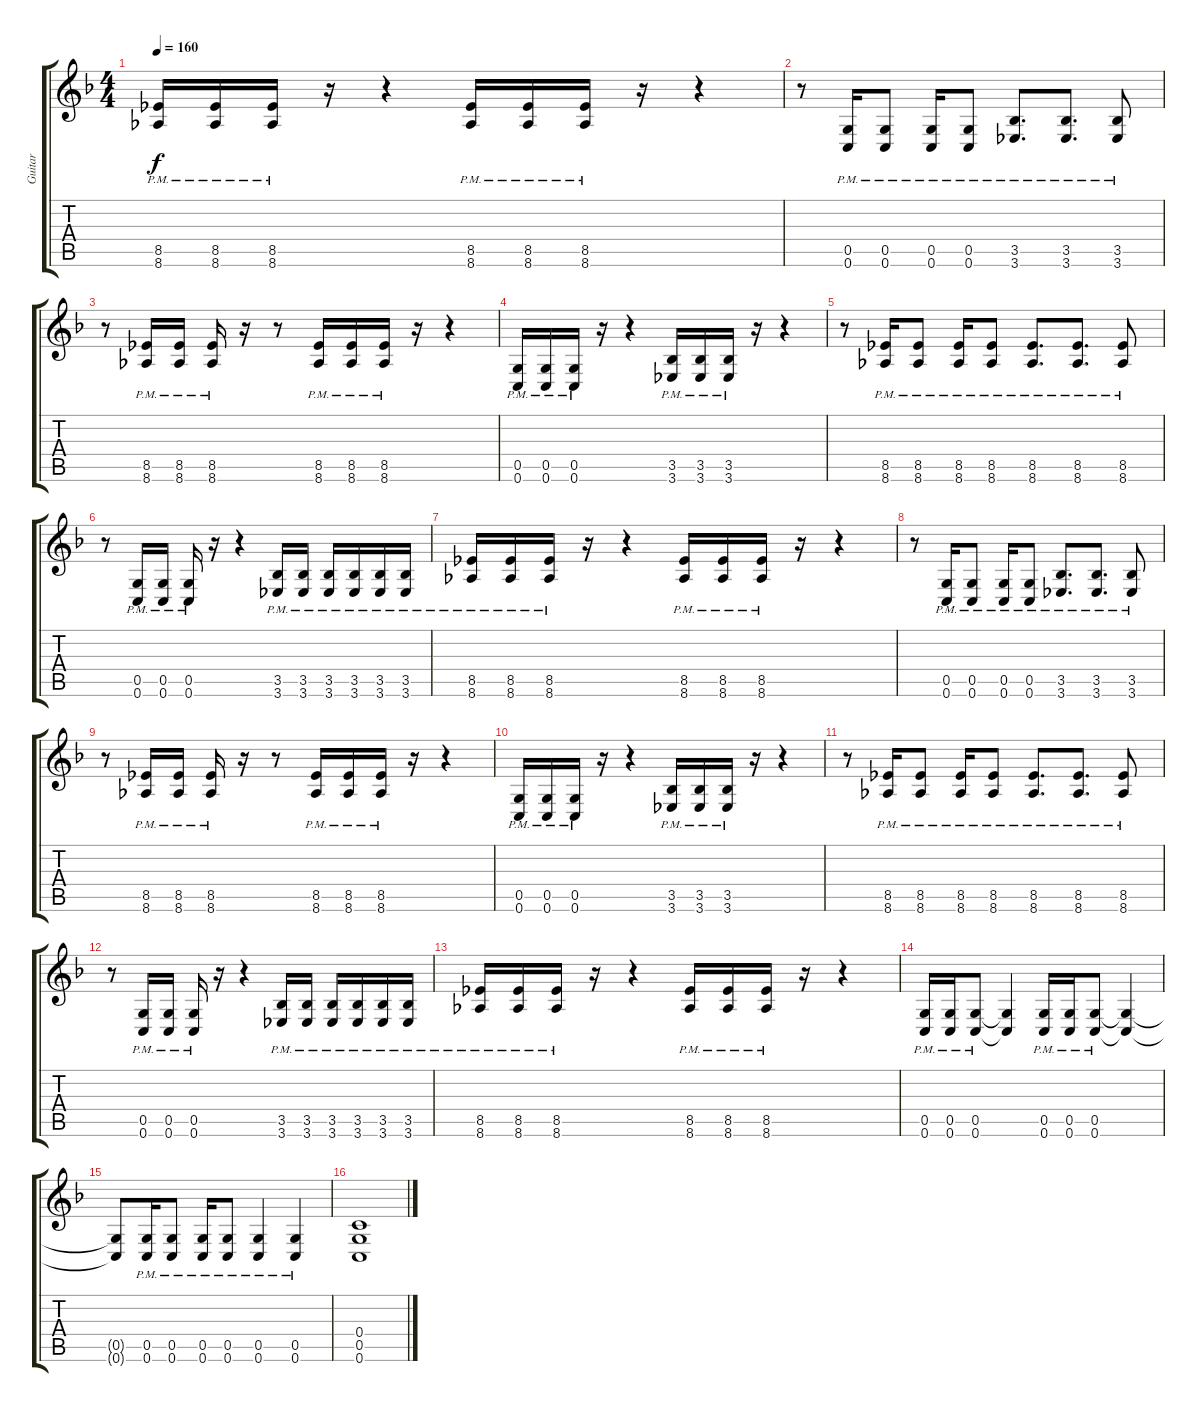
\track ("Guitar" "Guitar") {instrument distortionguitar}
\staff {score tabs}
\tuning (D4 A3 F3 C3 G2 C2) {hide}
\ts (4 4)
\tempo 160
\clef g2
\ks f
(8.5{pm} 8.6{pm}).16{dy f} (8.5{pm} 8.6{pm}).16 (8.5{pm} 8.6{pm}).16 r.16 r.4 (8.5{pm} 8.6{pm}).16 (8.5{pm} 8.6{pm}).16 (8.5{pm} 8.6{pm}).16 r.16 r.4 |
r.8 (0.5{pm} 0.6{pm}).16 (0.5{pm} 0.6{pm}).8 (0.5{pm} 0.6{pm}).16 (0.5{pm} 0.6{pm}).8 (3.5{pm} 3.6{pm}).8{d} (3.5{pm} 3.6{pm}).8{d} (3.5{pm} 3.6{pm}).8 |
r.8 (8.5{pm} 8.6{pm}).16 (8.5{pm} 8.6{pm}).16 (8.5{pm} 8.6{pm}).16 r.16 r.8 (8.5{pm} 8.6{pm}).16 (8.5{pm} 8.6{pm}).16 (8.5{pm} 8.6{pm}).16 r.16 r.4 |
(0.5{pm} 0.6{pm}).16 (0.5{pm} 0.6{pm}).16 (0.5{pm} 0.6{pm}).16 r.16 r.4 (3.5{pm} 3.6{pm}).16 (3.5{pm} 3.6{pm}).16 (3.5{pm} 3.6{pm}).16 r.16 r.4 |
r.8 (8.5{pm} 8.6{pm}).16 (8.5{pm} 8.6{pm}).8 (8.5{pm} 8.6{pm}).16 (8.5{pm} 8.6{pm}).8 (8.5{pm} 8.6{pm}).8{d} (8.5{pm} 8.6{pm}).8{d} (8.5{pm} 8.6{pm}).8 |
r.8 (0.5{pm} 0.6{pm}).16 (0.5{pm} 0.6{pm}).16 (0.5{pm} 0.6{pm}).16 r.16 r.4 (3.5{pm} 3.6{pm}).16 (3.5{pm} 3.6{pm}).16 (3.5{pm} 3.6{pm}).16 (3.5{pm} 3.6{pm}).16 (3.5{pm} 3.6{pm}).16 (3.5{pm} 3.6{pm}).16 |
(8.5{pm} 8.6{pm}).16 (8.5{pm} 8.6{pm}).16 (8.5{pm} 8.6{pm}).16 r.16 r.4 (8.5{pm} 8.6{pm}).16 (8.5{pm} 8.6{pm}).16 (8.5{pm} 8.6{pm}).16 r.16 r.4 |
r.8 (0.5{pm} 0.6{pm}).16 (0.5{pm} 0.6{pm}).8 (0.5{pm} 0.6{pm}).16 (0.5{pm} 0.6{pm}).8 (3.5{pm} 3.6{pm}).8{d} (3.5{pm} 3.6{pm}).8{d} (3.5{pm} 3.6{pm}).8 |
r.8 (8.5{pm} 8.6{pm}).16 (8.5{pm} 8.6{pm}).16 (8.5{pm} 8.6{pm}).16 r.16 r.8 (8.5{pm} 8.6{pm}).16 (8.5{pm} 8.6{pm}).16 (8.5{pm} 8.6{pm}).16 r.16 r.4 |
(0.5{pm} 0.6{pm}).16 (0.5{pm} 0.6{pm}).16 (0.5{pm} 0.6{pm}).16 r.16 r.4 (3.5{pm} 3.6{pm}).16 (3.5{pm} 3.6{pm}).16 (3.5{pm} 3.6{pm}).16 r.16 r.4 |
r.8 (8.5{pm} 8.6{pm}).16 (8.5{pm} 8.6{pm}).8 (8.5{pm} 8.6{pm}).16 (8.5{pm} 8.6{pm}).8 (8.5{pm} 8.6{pm}).8{d} (8.5{pm} 8.6{pm}).8{d} (8.5{pm} 8.6{pm}).8 |
r.8 (0.5{pm} 0.6{pm}).16 (0.5{pm} 0.6{pm}).16 (0.5{pm} 0.6{pm}).16 r.16 r.4 (3.5{pm} 3.6{pm}).16 (3.5{pm} 3.6{pm}).16 (3.5{pm} 3.6{pm}).16 (3.5{pm} 3.6{pm}).16 (3.5{pm} 3.6{pm}).16 (3.5{pm} 3.6{pm}).16 |
(8.5{pm} 8.6{pm}).16 (8.5{pm} 8.6{pm}).16 (8.5{pm} 8.6{pm}).16 r.16 r.4 (8.5{pm} 8.6{pm}).16 (8.5{pm} 8.6{pm}).16 (8.5{pm} 8.6{pm}).16 r.16 r.4 |
(0.5{pm} 0.6{pm}).16 (0.5{pm} 0.6{pm}).16 (0.5{pm} 0.6{pm}).8 (0.5{t} 0.6{t}).4 (0.5{pm} 0.6{pm}).16 (0.5{pm} 0.6{pm}).16 (0.5{pm} 0.6{pm}).8 (0.5{t} 0.6{t}).4 |
(0.5{t} 0.6{t}).8 (0.5{pm} 0.6{pm}).16 (0.5{pm} 0.6{pm}).8 (0.5{pm} 0.6{pm}).16 (0.5{pm} 0.6{pm}).8 (0.5{pm} 0.6{pm}).4 (0.5{pm} 0.6{pm}).4 |
(0.4 0.5 0.6).1{volume 0}
